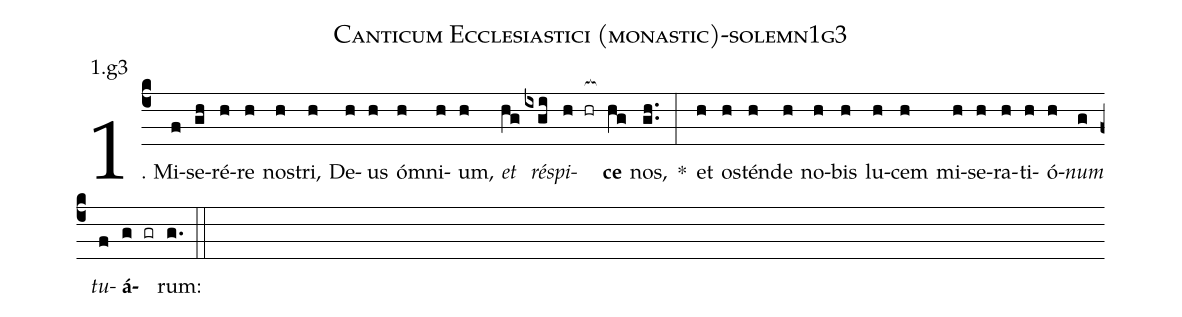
name: Canticum Ecclesiastici (monastic)-solemn1g3;
annotation: 1.g3;
%%
(c4)1. Mi(f)se(gh)ré(h)re(h) nos(h)tri,(h) De(h)us(h) óm(h)ni(h)um,(h) <i>et</i>(hg) <i>ré</i>(ixgi)<i>spi</i>(h hr[ocb:1{])<b>ce</b>(hg[ocb:0}]) nos,(gh..) *(:) et(h) os(h)tén(h)de(h) no(h)bis(h) lu(h)cem(h) mi(h)se(h)ra(h)ti(h)ó(h)<i>num</i>(g) <i>tu</i>(f)<b>á</b>(g gr)rum:(g.) (::)
